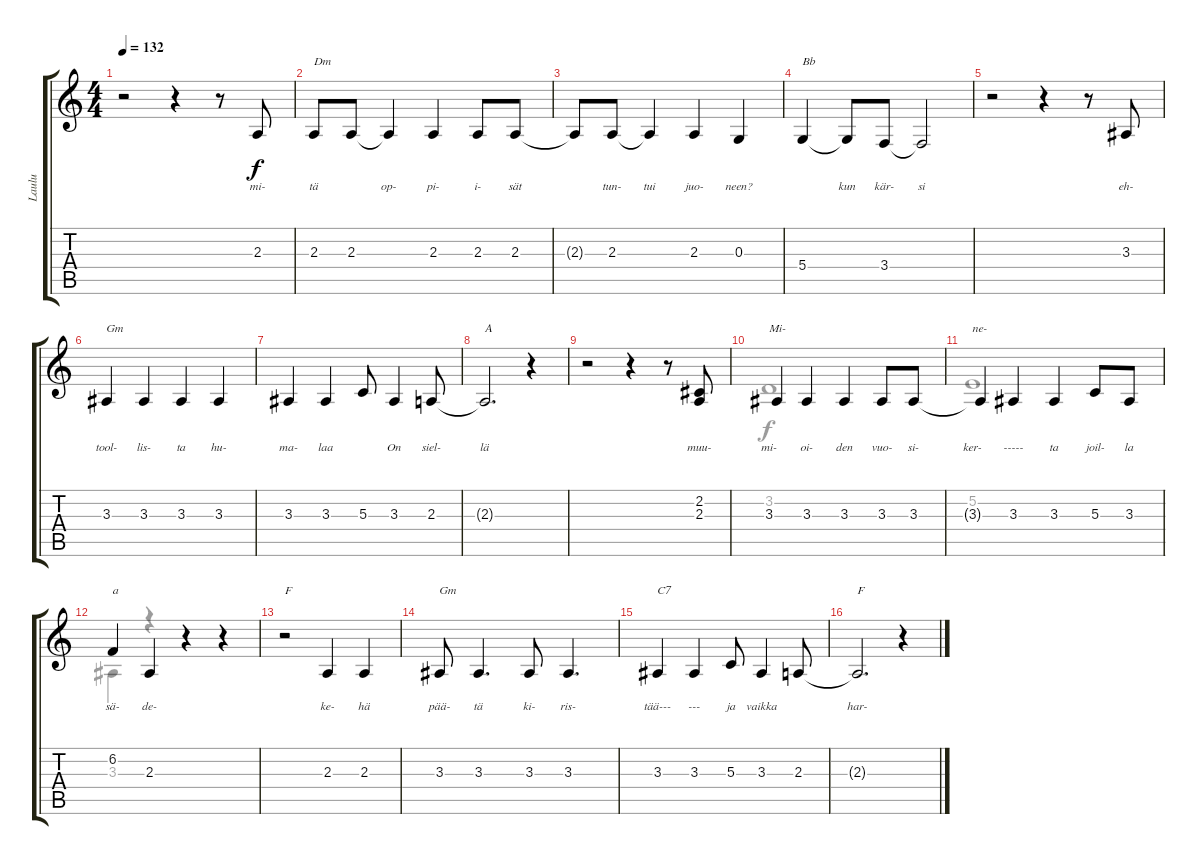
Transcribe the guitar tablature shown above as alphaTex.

\track ("Laulu" "Laulu") {instrument altosax}
\staff {score tabs}
\tuning (E4 B3 G3 D3 A2 E2) {hide}
\voice
\ts (4 4)
\tempo 132
\clef g2
\ks c
r.2{dy f} r.4 r.8 2.3.8{lyrics (0 "mi-") lyrics (1 "") lyrics (2 "") lyrics (3 "") lyrics (4 "")} |
2.3.8{txt "Dm" lyrics (0 "tä") lyrics (1 "") lyrics (2 "") lyrics (3 "") lyrics (4 "")} 2.3.8{lyrics (0 "") lyrics (1 "") lyrics (2 "") lyrics (3 "") lyrics (4 "")} 2.3{t}.4{lyrics (0 "op-") lyrics (1 "") lyrics (2 "") lyrics (3 "") lyrics (4 "")} 2.3.4{lyrics (0 "pi-") lyrics (1 "") lyrics (2 "") lyrics (3 "") lyrics (4 "")} 2.3.8{lyrics (0 "i-") lyrics (1 "") lyrics (2 "") lyrics (3 "") lyrics (4 "")} 2.3.8{lyrics (0 "sät") lyrics (1 "") lyrics (2 "") lyrics (3 "") lyrics (4 "")} |
2.3{t}.8{lyrics (0 "") lyrics (1 "") lyrics (2 "") lyrics (3 "") lyrics (4 "")} 2.3.8{lyrics (0 "tun-") lyrics (1 "") lyrics (2 "") lyrics (3 "") lyrics (4 "")} 2.3{t}.4{lyrics (0 "tui") lyrics (1 "") lyrics (2 "") lyrics (3 "") lyrics (4 "")} 2.3.4{lyrics (0 "juo-") lyrics (1 "") lyrics (2 "") lyrics (3 "") lyrics (4 "")} 0.3.4{lyrics (0 "neen?") lyrics (1 "") lyrics (2 "") lyrics (3 "") lyrics (4 "")} |
5.4.4{txt "Bb" lyrics (0 "") lyrics (1 "") lyrics (2 "") lyrics (3 "") lyrics (4 "")} 5.4{t}.8{lyrics (0 "kun") lyrics (1 "") lyrics (2 "") lyrics (3 "") lyrics (4 "")} 3.4.8{lyrics (0 "kär-") lyrics (1 "") lyrics (2 "") lyrics (3 "") lyrics (4 "")} 3.4{t}.2{lyrics (0 "si") lyrics (1 "") lyrics (2 "") lyrics (3 "") lyrics (4 "")} |
r.2 r.4 r.8 3.3.8{lyrics (0 "eh-") lyrics (1 "") lyrics (2 "") lyrics (3 "") lyrics (4 "")} |
3.3.4{txt "Gm" lyrics (0 "tool-") lyrics (1 "") lyrics (2 "") lyrics (3 "") lyrics (4 "")} 3.3.4{lyrics (0 "lis-") lyrics (1 "") lyrics (2 "") lyrics (3 "") lyrics (4 "")} 3.3.4{lyrics (0 "ta") lyrics (1 "") lyrics (2 "") lyrics (3 "") lyrics (4 "")} 3.3.4{lyrics (0 "hu-") lyrics (1 "") lyrics (2 "") lyrics (3 "") lyrics (4 "")} |
3.3.4{lyrics (0 "ma-") lyrics (1 "") lyrics (2 "") lyrics (3 "") lyrics (4 "")} 3.3.4{lyrics (0 "laa") lyrics (1 "") lyrics (2 "") lyrics (3 "") lyrics (4 "")} 5.3.8{lyrics (0 "") lyrics (1 "") lyrics (2 "") lyrics (3 "") lyrics (4 "")} 3.3.4{lyrics (0 "On") lyrics (1 "") lyrics (2 "") lyrics (3 "") lyrics (4 "")} 2.3.8{lyrics (0 "siel-") lyrics (1 "") lyrics (2 "") lyrics (3 "") lyrics (4 "")} |
2.3{t}.2{d txt "A" lyrics (0 "lä") lyrics (1 "") lyrics (2 "") lyrics (3 "") lyrics (4 "")} r.4 |
r.2 r.4 r.8 (2.2 2.3).8{lyrics (0 "muu-") lyrics (1 "") lyrics (2 "") lyrics (3 "") lyrics (4 "")} |
3.3.4{txt "Mi- " lyrics (0 "mi-") lyrics (1 "") lyrics (2 "") lyrics (3 "") lyrics (4 "")} 3.3.4{lyrics (0 "oi-") lyrics (1 "") lyrics (2 "") lyrics (3 "") lyrics (4 "")} 3.3.4{lyrics (0 "den") lyrics (1 "") lyrics (2 "") lyrics (3 "") lyrics (4 "")} 3.3.8{lyrics (0 "vuo-") lyrics (1 "") lyrics (2 "") lyrics (3 "") lyrics (4 "")} 3.3.8{lyrics (0 "si-") lyrics (1 "") lyrics (2 "") lyrics (3 "") lyrics (4 "")} |
3.3{t}.4{txt "ne-" lyrics (0 "ker-") lyrics (1 "") lyrics (2 "") lyrics (3 "") lyrics (4 "")} 3.3.4{lyrics (0 "-----") lyrics (1 "") lyrics (2 "") lyrics (3 "") lyrics (4 "")} 3.3.4{lyrics (0 "ta") lyrics (1 "") lyrics (2 "") lyrics (3 "") lyrics (4 "")} 5.3.8{lyrics (0 "joil-") lyrics (1 "") lyrics (2 "") lyrics (3 "") lyrics (4 "")} 3.3.8{lyrics (0 "la") lyrics (1 "") lyrics (2 "") lyrics (3 "") lyrics (4 "")} |
6.2.4{txt "a" lyrics (0 "sä-") lyrics (1 "") lyrics (2 "") lyrics (3 "") lyrics (4 "")} 2.3.4{lyrics (0 "de-") lyrics (1 "") lyrics (2 "") lyrics (3 "") lyrics (4 "")} r.4 r.4 |
r.2{txt "F"} 2.3.4{lyrics (0 "ke-") lyrics (1 "") lyrics (2 "") lyrics (3 "") lyrics (4 "")} 2.3.4{lyrics (0 "hä") lyrics (1 "") lyrics (2 "") lyrics (3 "") lyrics (4 "")} |
3.3.8{txt "Gm" lyrics (0 "pää-") lyrics (1 "") lyrics (2 "") lyrics (3 "") lyrics (4 "")} 3.3.4{d lyrics (0 "tä") lyrics (1 "") lyrics (2 "") lyrics (3 "") lyrics (4 "")} 3.3.8{lyrics (0 "ki-") lyrics (1 "") lyrics (2 "") lyrics (3 "") lyrics (4 "")} 3.3.4{d lyrics (0 "ris-") lyrics (1 "") lyrics (2 "") lyrics (3 "") lyrics (4 "")} |
3.3.4{txt "C7" lyrics (0 "tää---") lyrics (1 "") lyrics (2 "") lyrics (3 "") lyrics (4 "")} 3.3.4{lyrics (0 "---") lyrics (1 "") lyrics (2 "") lyrics (3 "") lyrics (4 "")} 5.3.8{lyrics (0 "ja") lyrics (1 "") lyrics (2 "") lyrics (3 "") lyrics (4 "")} 3.3.4{lyrics (0 "vaikka") lyrics (1 "") lyrics (2 "") lyrics (3 "") lyrics (4 "")} 2.3.8{lyrics (0 "") lyrics (1 "") lyrics (2 "") lyrics (3 "") lyrics (4 "")} |
2.3{t}.2{d txt "F" lyrics (0 "har-") lyrics (1 "") lyrics (2 "") lyrics (3 "") lyrics (4 "")} r.4
\voice
\clef g2
\ottava regular
\simile none
\ks c
|
|
|
|
|
|
|
|
|
3.2.1 |
5.2.1 |
3.3.4 r.4 r.4 r.4 |
|
|
|
